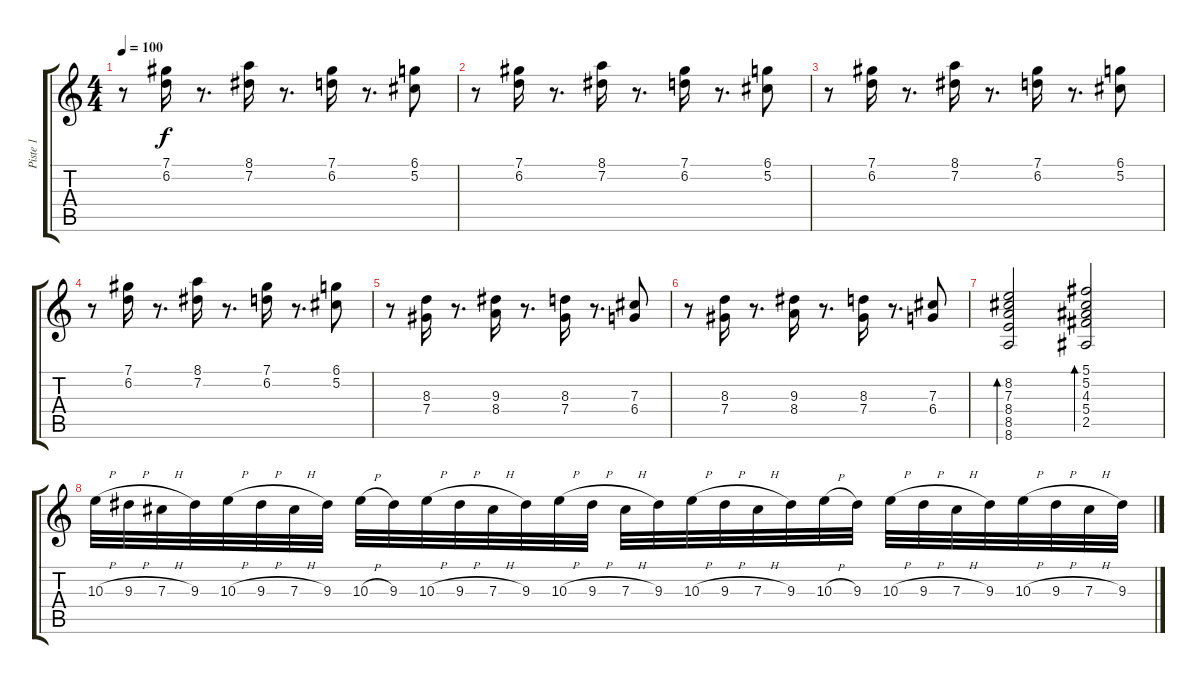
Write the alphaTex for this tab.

\track ("Piste 1" "Piste 1") {instrument distortionguitar}
\staff {score tabs}
\tuning (Db4 Ab3 Gb3 Db3 Ab2 Db2) {hide}
\ts (4 4)
\tempo 100
\clef g2
\ks c
r.8{dy f} (7.1 6.2).16 r.8{d} (8.1 7.2).16 r.8{d} (7.1 6.2).16 r.8{d} (6.1 5.2).8 |
r.8 (7.1 6.2).16 r.8{d} (8.1 7.2).16 r.8{d} (7.1 6.2).16 r.8{d} (6.1 5.2).8 |
r.8 (7.1 6.2).16 r.8{d} (8.1 7.2).16 r.8{d} (7.1 6.2).16 r.8{d} (6.1 5.2).8 |
r.8 (7.1 6.2).16 r.8{d} (8.1 7.2).16 r.8{d} (7.1 6.2).16 r.8{d} (6.1 5.2).8 |
r.8 (8.3 7.4).16 r.8{d} (9.3 8.4).16 r.8{d} (8.3 7.4).16 r.8{d} (7.3 6.4).8 |
r.8 (8.3 7.4).16 r.8{d} (9.3 8.4).16 r.8{d} (8.3 7.4).16 r.8{d} (7.3 6.4).8 |
(8.2 7.3 8.4 8.5 8.6).2{bd 120} (5.1 5.2 4.3 5.4 2.5).2{bd 120} |
10.3{h}.32{instrument overdrivenguitar} 9.3{h}.32 7.3{h}.32 9.3.32 10.3{h}.32 9.3{h}.32 7.3{h}.32 9.3.32 10.3{h}.32 9.3.32 10.3{h}.32 9.3{h}.32 7.3{h}.32 9.3.32 10.3{h}.32 9.3{h}.32 7.3{h}.32 9.3.32 10.3{h}.32 9.3{h}.32 7.3{h}.32 9.3.32 10.3{h}.32 9.3.32 10.3{h}.32 9.3{h}.32 7.3{h}.32 9.3.32 10.3{h}.32 9.3{h}.32 7.3{h}.32 9.3.32
